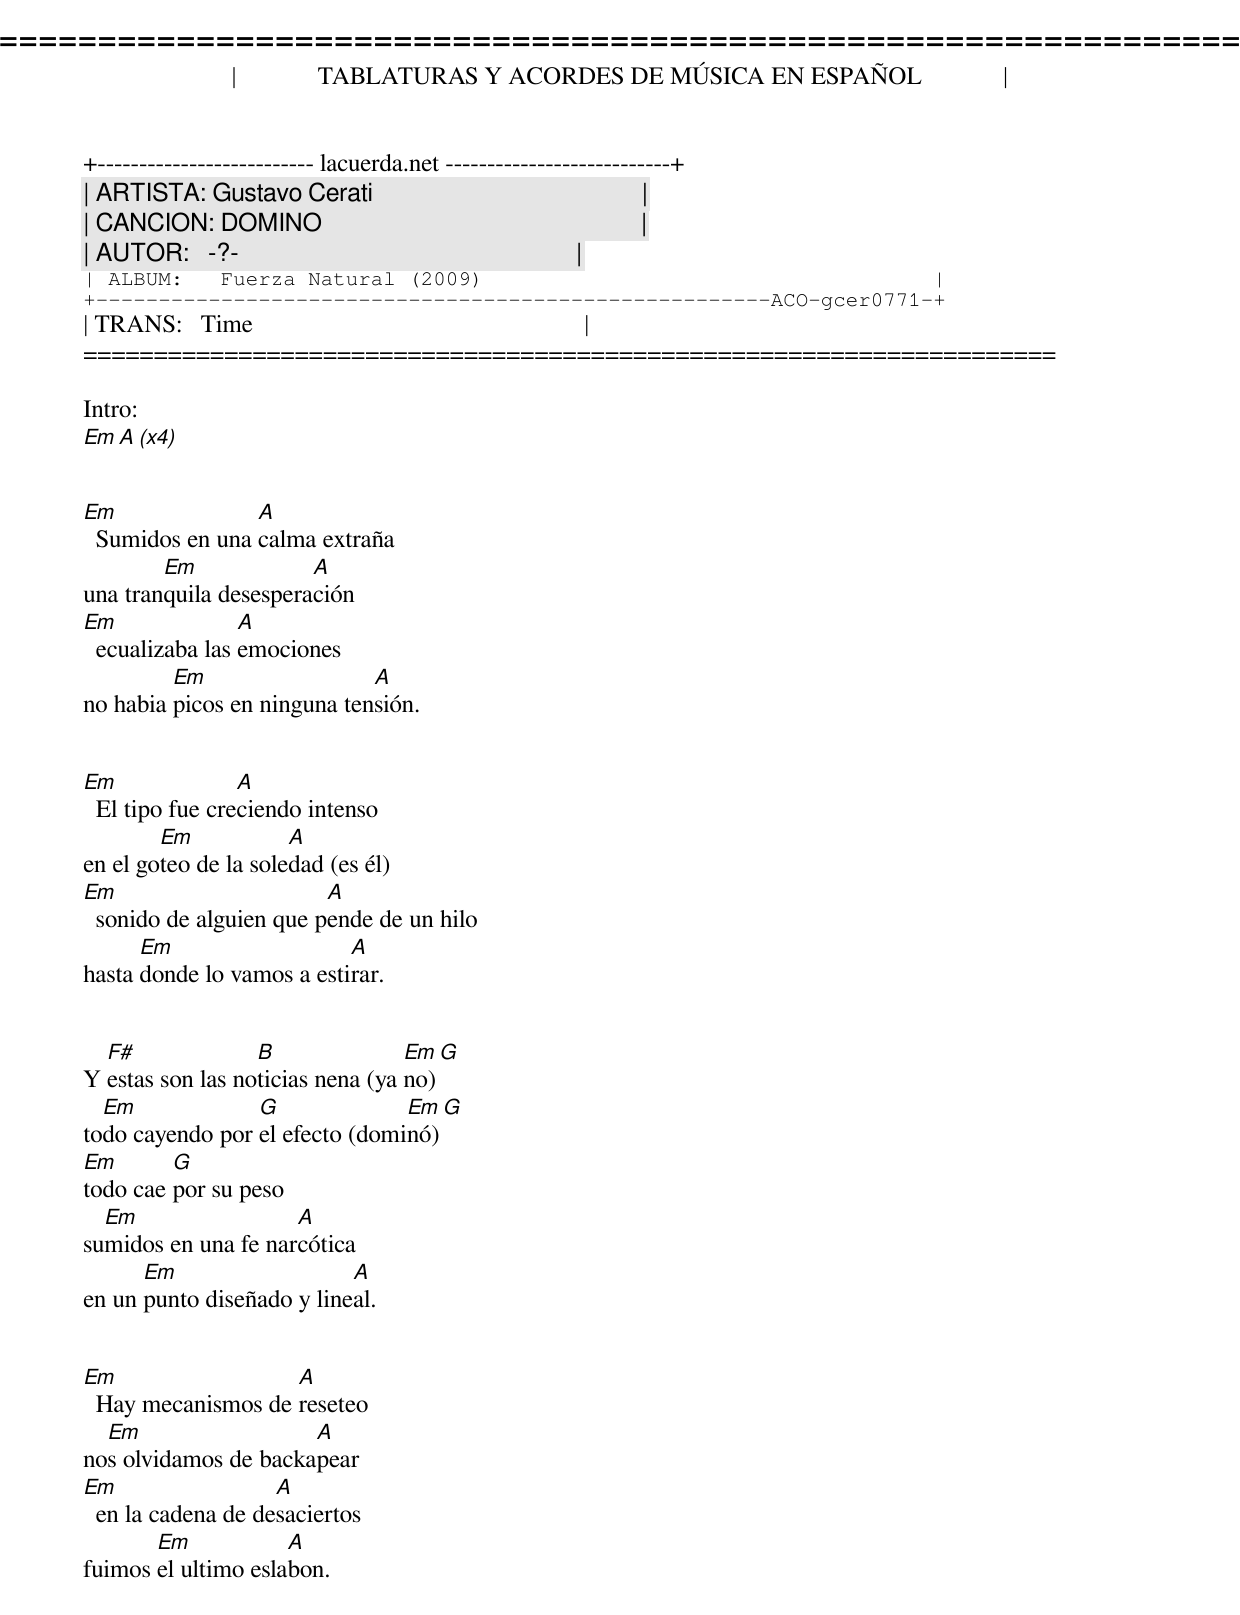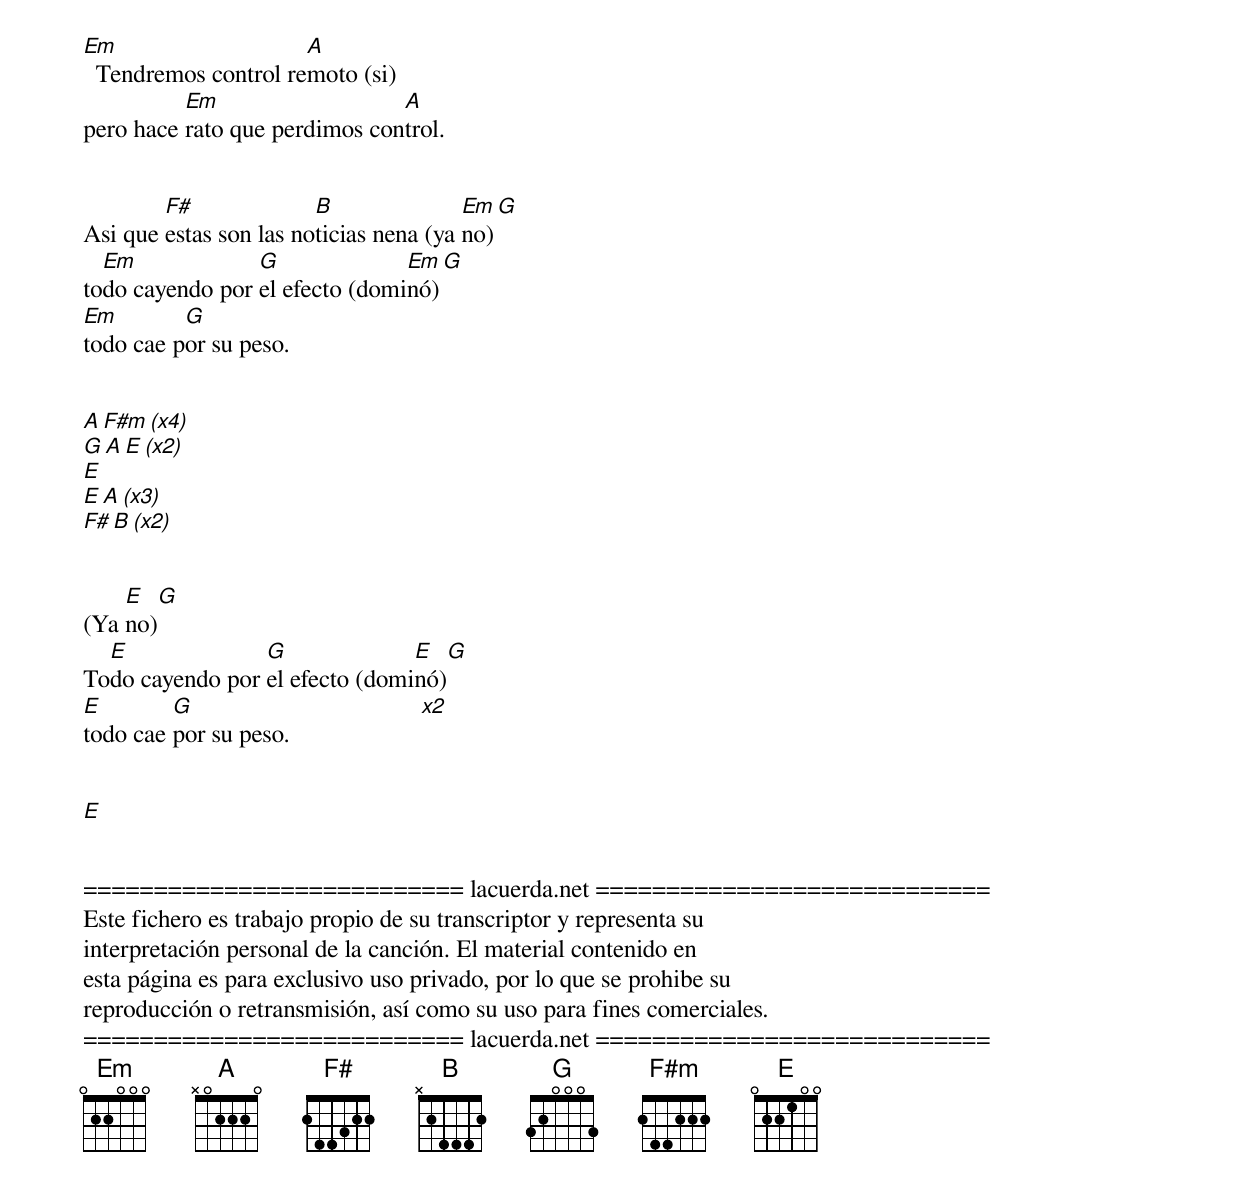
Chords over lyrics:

=====================================================================
|             TABLATURAS Y ACORDES DE MÚSICA EN ESPAÑOL             |
+-------------------------- lacuerda.net ---------------------------+
| ARTISTA: Gustavo Cerati                                           |
| CANCION: DOMINO                                                   |
| AUTOR:   -?-                                                      |
| ALBUM:   Fuerza Natural (2009)                                    |
+------------------------------------------------------ACO-gcer0771-+
| TRANS:   Time                                                     |
=====================================================================

Intro:
Em  A      (x4)


Em               A
  Sumidos en una calma extraña
        Em             A
una tranquila desesperación
Em               A
  ecualizaba las emociones
         Em                  A
no habia picos en ninguna tensión.


Em               A
  El tipo fue creciendo intenso
        Em            A
en el goteo de la soledad (es él)
Em                       A
  sonido de alguien que pende de un hilo
      Em                   A
hasta donde lo vamos a estirar.


  F#              B               Em   G
Y estas son las noticias nena (ya no)
  Em             G              Em   G
todo cayendo por el efecto (dominó)
Em       G
todo cae por su peso
  Em                 A
sumidos en una fe narcótica
      Em                   A
en un punto diseñado y lineal.


Em                  A
  Hay mecanismos de reseteo
  Em                  A
nos olvidamos de backapear
Em                  A
  en la cadena de desaciertos
       Em            A
fuimos el ultimo eslabon.


Em                    A
  Tendremos control remoto (si)
          Em                   A
pero hace rato que perdimos control.


        F#              B               Em   G
Asi que estas son las noticias nena (ya no)
  Em             G              Em   G
todo cayendo por el efecto (dominó)
Em        G
todo cae por su peso.


A  F#m       (x4)
G  A  E      (x2)
E
E   A        (x3)
F#  B        (x2)


    E   G
(Ya no)
  E              G              E   G
Todo cayendo por el efecto (dominó)
E        G
todo cae por su peso.                     [x2]


E


=========================== lacuerda.net ============================
Este fichero es trabajo propio de su transcriptor y representa su
interpretación personal de la canción. El material contenido en
esta página es para exclusivo uso privado, por lo que se prohibe su
reproducción o retransmisión, así como su uso para fines comerciales.
=========================== lacuerda.net ============================
